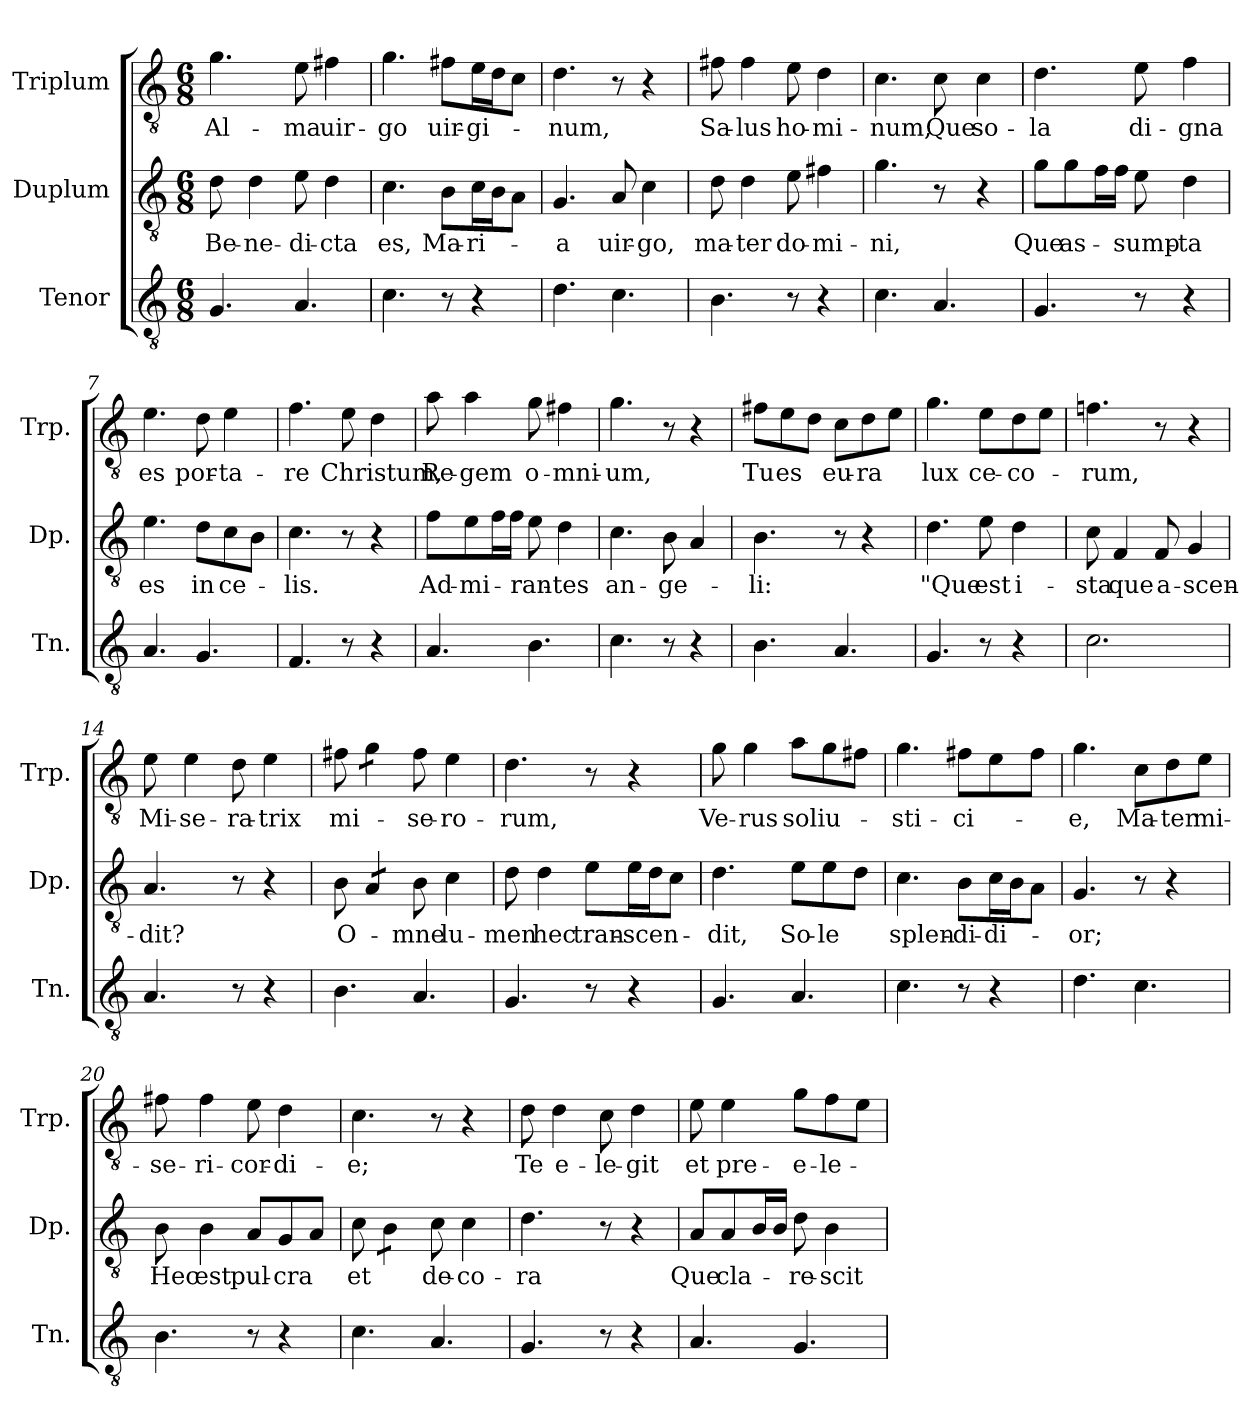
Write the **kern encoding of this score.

**kern	**kern	**text	**kern	**text
*part3	*part2	*part2	*part1	*part1
*staff3	*staff2	*staff2	*staff1	*staff1
*I"Tenor	*I"Duplum	*	*I"Triplum	*
*I'Tn.	*I'Dp.	*	*I'Trp.	*
*clefGv2	*clefGv2	*	*clefGv2	*
*k[]	*k[]	*	*k[]	*
*M6/8	*M6/8	*	*M6/8	*
=1	=1	=1	=1	=1
!	!	!LO:LY:b	!	!LO:LY:b
4.G/	8d\	Be-	4.g\	Al-
!	!	!LO:LY:b	!	!
.	4d\	-ne-	.	.
!	!	!LO:LY:b	!	!LO:LY:b
4.A/	8e\	-di-	8e\	-ma
!	!	!LO:LY:b	!	!LO:LY:b
.	4d\	-cta	4f#X\	uir-
=2	=2	=2	=2	=2
!	!	!LO:LY:b	!	!LO:LY:b
4.c\	4.c\	es,	4.g\	-go
!	!	!LO:LY:b	!	!LO:LY:b
8r	8B\L	Ma-	8f#X\L	uir-
!	!	!LO:LY:b	!	!LO:LY:b
4r	16c\L	-ri-	16e\L	-gi-
.	16B\J	.	16d\J	.
.	8A\J	.	8c\J	.
=3	=3	=3	=3	=3
!	!	!LO:LY:b	!	!LO:LY:b
4.d\	4.G/	-a	4.d\	-num,
!	!	!LO:LY:b	!	!
4.c\	8A/	uir-	8r	.
!	!	!LO:LY:b	!	!
.	4c\	-go,	4r	.
=4	=4	=4	=4	=4
!	!	!LO:LY:b	!	!LO:LY:b
4.B\	8d\	ma-	8f#X\	Sa-
!	!	!LO:LY:b	!	!LO:LY:b
.	4d\	-ter	4f#\	-lus
!	!	!LO:LY:b	!	!LO:LY:b
8r	8e\	do-	8e\	ho-
!	!	!LO:LY:b	!	!LO:LY:b
4r	4f#i\	-mi-	4d\	-mi-
=5	=5	=5	=5	=5
!	!	!LO:LY:b	!	!LO:LY:b
4.c\	4.g\	-ni,	4.c\	-num,
!	!	!	!	!LO:LY:b
4.A/	8r	.	8c\	Que
!	!	!	!	!LO:LY:b
.	4r	.	4c\	so-
=6	=6	=6	=6	=6
!	!	!LO:LY:b	!	!LO:LY:b
4.G/	8g\L	Que	4.d\	-la
!	!	!LO:LY:b	!	!
.	8g\	as-	.	.
*	*tremolo	*	*	*
.	16f\	.	.	.
.	16f\JJ	.	.	.
*	*Xtremolo	*	*	*
!	!	!LO:LY:b	!	!LO:LY:b
8r	8e\	-sump-	8e\	di-
!	!	!LO:LY:b	!	!LO:LY:b
4r	4d\	-ta	4f\	-gna
!!LO:LB:g=z
=7	=7	=7	=7	=7
!	!	!LO:LY:b	!	!LO:LY:b
4.A/	4.e\	es	4.e\	es
!	!	!LO:LY:b	!	!LO:LY:b
4.G/	8d\L	in	8d\	por-
!	!	!LO:LY:b	!	!LO:LY:b
.	8c\	ce-	4e\	-ta-
.	8B\J	.	.	.
=8	=8	=8	=8	=8
!	!	!LO:LY:b	!	!LO:LY:b
4.F/	4.c\	-lis.	4.f\	-re
!	!	!	!	!LO:LY:b
8r	8r	.	8e\	Christum,
4r	4r	.	4d\	.
=9	=9	=9	=9	=9
!	!	!LO:LY:b	!	!LO:LY:b
4.A/	8f\L	Ad-	8a\	Re-
!	!	!LO:LY:b	!	!LO:LY:b
.	8e\	-mi-	4a\	-gem
*	*tremolo	*	*	*
.	16f\	.	.	.
.	16f\JJ	.	.	.
*	*Xtremolo	*	*	*
!	!	!LO:LY:b	!	!LO:LY:b
4.B\	8e\	-ran-	8g\	o-
!	!	!LO:LY:b	!	!LO:LY:b
.	4d\	-tes	4f#X\	-mni-
=10	=10	=10	=10	=10
!	!	!LO:LY:b	!	!LO:LY:b
4.c\	4.c\	an-	4.g\	-um,
!	!	!LO:LY:b	!	!
8r	8B\	-ge-	8r	.
4r	4A/	.	4r	.
=11	=11	=11	=11	=11
!	!	!LO:LY:b	!	!LO:LY:b
4.B\	4.B\	-li:	8f#i\L	Tu
!	!	!	!	!LO:LY:b
.	.	.	8e\	es
.	.	.	8d\J	.
!	!	!	!	!LO:LY:b
4.A/	8r	.	8c\L	eu-
!	!	!	!	!LO:LY:b
.	4r	.	8d\	-ra
.	.	.	8e\J	.
=12	=12	=12	=12	=12
!	!	!LO:LY:b	!	!LO:LY:b
4.G/	4.d\	"Que	4.g\	lux
!	!	!LO:LY:b	!	!LO:LY:b
8r	8e\	est	8e\L	ce-
!	!	!LO:LY:b	!	!LO:LY:b
4r	4d\	i-	8d\	-co-
.	.	.	8e\J	.
=13	=13	=13	=13	=13
!	!	!LO:LY:b	!	!LO:LY:b
2.c\	8c\	-sta	4.fn\	-rum,
!	!	!LO:LY:b	!	!
.	4F/	que	.	.
!	!	!LO:LY:b	!	!
.	8F/	a-	8r	.
!	!	!LO:LY:b	!	!
.	4G/	-scen-	4r	.
!!LO:LB:g=z
=14	=14	=14	=14	=14
!	!	!LO:LY:b	!	!LO:LY:b
4.A/	4.A/	-dit?	8e\	Mi-
!	!	!	!	!LO:LY:b
.	.	.	4e\	-se-
!	!	!	!	!LO:LY:b
8r	8r	.	8d\	-ra-
!	!	!	!	!LO:LY:b
4r	4r	.	4e\	-trix
=15	=15	=15	=15	=15
!	!	!LO:LY:b	!	!LO:LY:b
4.B\	8B\	O-	8f#X\	mi-
*	*tremolo	*	*	*
*	*	*	*tremolo	*
.	8A/L	.	8g\L	.
.	8A/J	.	8g\J	.
*	*	*	*Xtremolo	*
*	*Xtremolo	*	*	*
!	!	!LO:LY:b	!	!LO:LY:b
4.A/	8B\	-mne	8f#\	-se-
!	!	!LO:LY:b	!	!LO:LY:b
.	4c\	lu-	4e\	-ro-
=16	=16	=16	=16	=16
!	!	!LO:LY:b	!	!LO:LY:b
4.G/	8d\	-men	4.d\	-rum,
!	!	!LO:LY:b	!	!
.	4d\	hec	.	.
!	!	!LO:LY:b	!	!
8r	8e\L	tran-	8r	.
!	!	!LO:LY:b	!	!
4r	16e\L	-scen-	4r	.
.	16d\J	.	.	.
.	8c\J	.	.	.
=17	=17	=17	=17	=17
!	!	!LO:LY:b	!	!LO:LY:b
4.G/	4.d\	-dit,	8g\	Ve-
!	!	!	!	!LO:LY:b
.	.	.	4g\	-rus
!	!	!LO:LY:b	!	!LO:LY:b
4.A/	8e\L	So-	8a\L	sol
!	!	!LO:LY:b	!	!LO:LY:b
.	8e\	-le	8g\	iu-
.	8d\J	.	8f#X\J	.
=18	=18	=18	=18	=18
!	!	!LO:LY:b	!	!LO:LY:b
4.c\	4.c\	splen-	4.g\	-sti-
!	!	!LO:LY:b	!	!LO:LY:b
8r	8B\L	-di-	8f#X\L	-ci-
!	!	!LO:LY:b	!	!
4r	16c\L	-di-	8e\	.
.	16B\J	.	.	.
.	8A\J	.	8f#\J	.
=19	=19	=19	=19	=19
!	!	!LO:LY:b	!	!LO:LY:b
4.d\	4.G/	-or;	4.g\	-e,
!	!	!	!	!LO:LY:b
4.c\	8r	.	8c\L	Ma-
!	!	!	!	!LO:LY:b
.	4r	.	8d\	-ter
!	!	!	!	!LO:LY:b
.	.	.	8e\J	mi-
!!LO:LB:g=z
=20	=20	=20	=20	=20
!	!	!LO:LY:b	!	!LO:LY:b
4.B\	8B\	Hec	8f#X\	-se-
!	!	!LO:LY:b	!	!LO:LY:b
.	4B\	est	4f#\	-ri-
!	!	!LO:LY:b	!	!LO:LY:b
8r	8A/L	pul-	8e\	-cor-
!	!	!LO:LY:b	!	!LO:LY:b
4r	8G/	-cra	4d\	-di-
.	8A/J	.	.	.
=21	=21	=21	=21	=21
!	!	!LO:LY:b	!	!LO:LY:b
4.c\	8c\	et	4.c\	-e;
*	*tremolo	*	*	*
.	8B\L	.	.	.
.	8B\J	.	.	.
*	*Xtremolo	*	*	*
!	!	!LO:LY:b	!	!
4.A/	8c\	de-	8r	.
!	!	!LO:LY:b	!	!
.	4c\	-co-	4r	.
=22	=22	=22	=22	=22
!	!	!LO:LY:b	!	!LO:LY:b
4.G/	4.d\	-ra	8d\	Te
!	!	!	!	!LO:LY:b
.	.	.	4d\	e-
!	!	!	!	!LO:LY:b
8r	8r	.	8c\	-le-
!	!	!	!	!LO:LY:b
4r	4r	.	4d\	-git
=23	=23	=23	=23	=23
!	!	!LO:LY:b	!	!LO:LY:b
4.A/	8A/L	Que	8e\	et
!	!	!LO:LY:b	!	!LO:LY:b
.	8A/	cla-	4e\	pre-
*	*tremolo	*	*	*
.	16B/	.	.	.
.	16B/JJ	.	.	.
*	*Xtremolo	*	*	*
!	!	!LO:LY:b	!	!LO:LY:b
4.G/	8d\	-re-	8g\L	-e-
!	!	!LO:LY:b	!	!LO:LY:b
.	4B\	-scit	8f\	-le-
.	.	.	8e\J	.
=	=	=	=	=
*-	*-	*-	*-	*-
